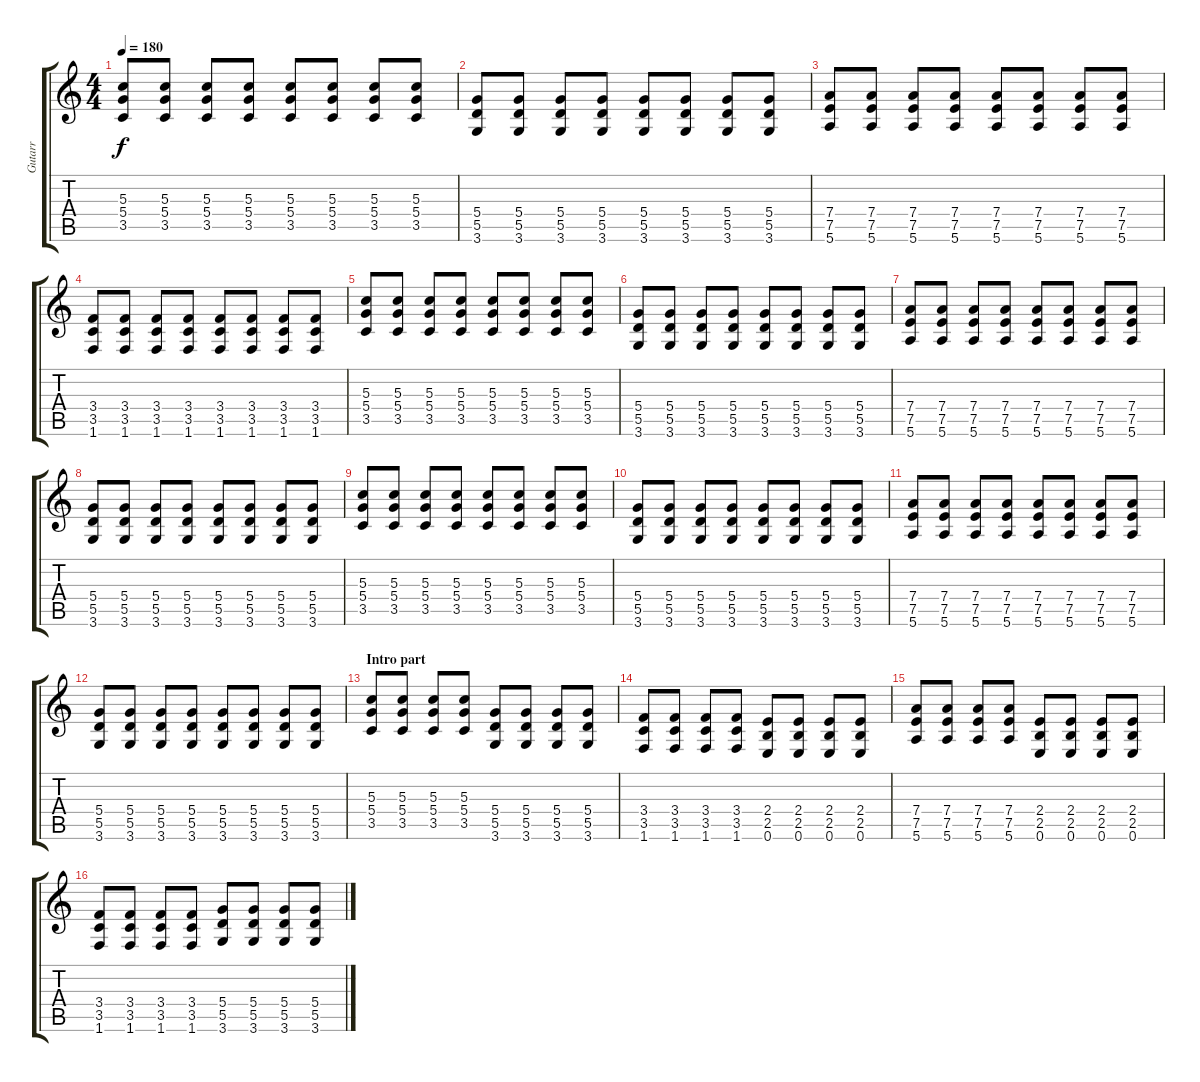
\track ("Gutarr" "Gutarr") {instrument acousticguitarnylon}
\staff {score tabs}
\tuning (E4 B3 G3 D3 A2 E2) {hide}
\ts (4 4)
\tempo 180
\clef g2
\ks c
(5.3 5.4 3.5).8{dy f} (5.3 5.4 3.5).8 (5.3 5.4 3.5).8 (5.3 5.4 3.5).8 (5.3 5.4 3.5).8 (5.3 5.4 3.5).8 (5.3 5.4 3.5).8 (5.3 5.4 3.5).8 |
(5.4 5.5 3.6).8 (5.4 5.5 3.6).8 (5.4 5.5 3.6).8 (5.4 5.5 3.6).8 (5.4 5.5 3.6).8 (5.4 5.5 3.6).8 (5.4 5.5 3.6).8 (5.4 5.5 3.6).8 |
(7.4 7.5 5.6).8 (7.4 7.5 5.6).8 (7.4 7.5 5.6).8 (7.4 7.5 5.6).8 (7.4 7.5 5.6).8 (7.4 7.5 5.6).8 (7.4 7.5 5.6).8 (7.4 7.5 5.6).8 |
(3.4 3.5 1.6).8 (3.4 3.5 1.6).8 (3.4 3.5 1.6).8 (3.4 3.5 1.6).8 (3.4 3.5 1.6).8 (3.4 3.5 1.6).8 (3.4 3.5 1.6).8 (3.4 3.5 1.6).8 |
(5.3 5.4 3.5).8 (5.3 5.4 3.5).8 (5.3 5.4 3.5).8 (5.3 5.4 3.5).8 (5.3 5.4 3.5).8 (5.3 5.4 3.5).8 (5.3 5.4 3.5).8 (5.3 5.4 3.5).8 |
(5.4 5.5 3.6).8 (5.4 5.5 3.6).8 (5.4 5.5 3.6).8 (5.4 5.5 3.6).8 (5.4 5.5 3.6).8 (5.4 5.5 3.6).8 (5.4 5.5 3.6).8 (5.4 5.5 3.6).8 |
(7.4 7.5 5.6).8 (7.4 7.5 5.6).8 (7.4 7.5 5.6).8 (7.4 7.5 5.6).8 (7.4 7.5 5.6).8 (7.4 7.5 5.6).8 (7.4 7.5 5.6).8 (7.4 7.5 5.6).8 |
(5.4 5.5 3.6).8 (5.4 5.5 3.6).8 (5.4 5.5 3.6).8 (5.4 5.5 3.6).8 (5.4 5.5 3.6).8 (5.4 5.5 3.6).8 (5.4 5.5 3.6).8 (5.4 5.5 3.6).8 |
(5.3 5.4 3.5).8 (5.3 5.4 3.5).8 (5.3 5.4 3.5).8 (5.3 5.4 3.5).8 (5.3 5.4 3.5).8 (5.3 5.4 3.5).8 (5.3 5.4 3.5).8 (5.3 5.4 3.5).8 |
(5.4 5.5 3.6).8 (5.4 5.5 3.6).8 (5.4 5.5 3.6).8 (5.4 5.5 3.6).8 (5.4 5.5 3.6).8 (5.4 5.5 3.6).8 (5.4 5.5 3.6).8 (5.4 5.5 3.6).8 |
(7.4 7.5 5.6).8 (7.4 7.5 5.6).8 (7.4 7.5 5.6).8 (7.4 7.5 5.6).8 (7.4 7.5 5.6).8 (7.4 7.5 5.6).8 (7.4 7.5 5.6).8 (7.4 7.5 5.6).8 |
(5.4 5.5 3.6).8 (5.4 5.5 3.6).8 (5.4 5.5 3.6).8 (5.4 5.5 3.6).8 (5.4 5.5 3.6).8 (5.4 5.5 3.6).8 (5.4 5.5 3.6).8 (5.4 5.5 3.6).8 |
\section ("" "Intro part")
(5.3 5.4 3.5).8 (5.3 5.4 3.5).8 (5.3 5.4 3.5).8 (5.3 5.4 3.5).8 (5.4 5.5 3.6).8 (5.4 5.5 3.6).8 (5.4 5.5 3.6).8 (5.4 5.5 3.6).8 |
(3.4 3.5 1.6).8 (3.4 3.5 1.6).8 (3.4 3.5 1.6).8 (3.4 3.5 1.6).8 (2.4 2.5 0.6).8 (2.4 2.5 0.6).8 (2.4 2.5 0.6).8 (2.4 2.5 0.6).8 |
(7.4 7.5 5.6).8 (7.4 7.5 5.6).8 (7.4 7.5 5.6).8 (7.4 7.5 5.6).8 (2.4 2.5 0.6).8 (2.4 2.5 0.6).8 (2.4 2.5 0.6).8 (2.4 2.5 0.6).8 |
(3.4 3.5 1.6).8 (3.4 3.5 1.6).8 (3.4 3.5 1.6).8 (3.4 3.5 1.6).8 (5.4 5.5 3.6).8 (5.4 5.5 3.6).8 (5.4 5.5 3.6).8 (5.4 5.5 3.6).8
